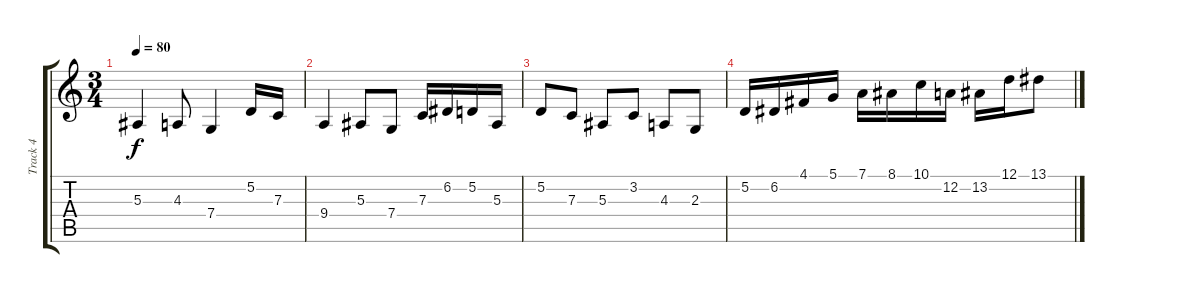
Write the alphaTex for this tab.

\track ("Track 4" "Track 4") {instrument clarinet}
\staff {score tabs}
\tuning (D4 A3 F3 C3 G2 D2) {hide}
\ts (3 4)
\tempo 80
\clef g2
\ks c
5.3.4{dy f} 4.3.8 7.4.4 5.2.16 7.3.16 |
9.4.4 5.3.8 7.4.8 7.3.16 6.2.16 5.2.16 5.3.16 |
5.2.8 7.3.8 5.3.8 3.2.8 4.3.8 2.3.8 |
5.2.16 6.2.16 4.1.16 5.1.16 7.1.16 8.1.16 10.1.16 12.2.16 13.2.16 12.1.16 13.1.8
